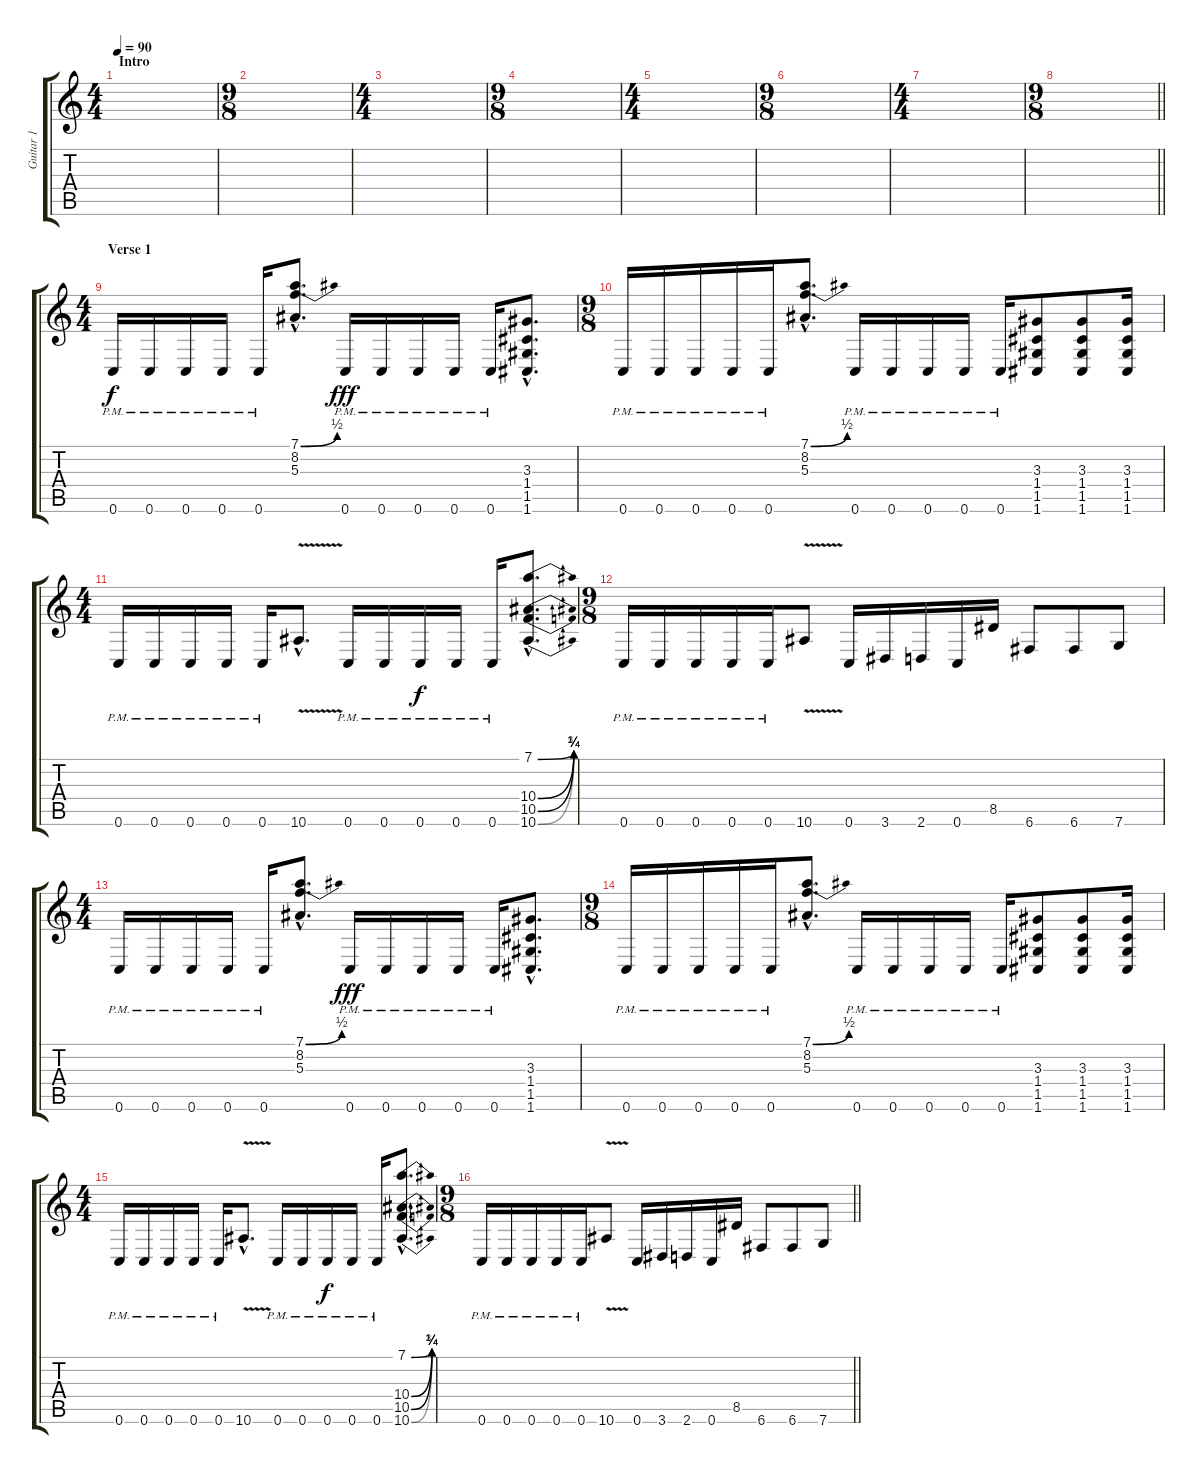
\track ("Guitar 1" "Guitar 1") {instrument overdrivenguitar}
\staff {score tabs}
\tuning (D4 A3 F3 C3 G2 C2) {hide}
\ts (4 4)
\section ("" "Intro")
\tempo 90
\clef g2
\ks c
|
\ts (9 8)
|
\ts (4 4)
|
\ts (9 8)
|
\ts (4 4)
|
\ts (9 8)
|
\ts (4 4)
|
\ts (9 8)
\barLineRight lightlight
|
\ts (4 4)
\section ("" "Verse 1")
0.6{pm}.16 0.6{pm}.16 0.6{pm}.16 0.6{pm}.16 0.6{pm}.16 (7.1{be (bend 0 0 60 2) hac} 8.2{hac} 5.3{hac}).8{d} 0.6{pm}.16{dy fff} 0.6{pm}.16 0.6{pm}.16 0.6{pm}.16 0.6{pm}.16 (3.3{hac} 1.4{hac} 1.5{hac} 1.6{hac}).8{d} |
\ts (9 8)
0.6{pm}.16 0.6{pm}.16 0.6{pm}.16 0.6{pm}.16 0.6{pm}.16 (7.1{be (bend 0 0 60 2) hac} 8.2{hac} 5.3{hac}).8{d} 0.6{pm}.16 0.6{pm}.16 0.6{pm}.16 0.6{pm}.16 0.6{pm}.16 (3.3 1.4 1.5 1.6).8 (3.3 1.4 1.5 1.6).8 (3.3 1.4 1.5 1.6).16 |
\ts (4 4)
0.6{pm}.16 0.6{pm}.16 0.6{pm}.16 0.6{pm}.16 0.6{pm}.16 10.6{v hac}.8{d} 0.6{pm}.16 0.6{pm}.16 0.6{pm}.16{dy f} 0.6{pm}.16 0.6{pm}.16 (7.1{be (bend 0 0 60 3) hac} 10.4{be (bend 0 0 60 1) hac} 10.5{be (bend 0 0 60 1) hac} 10.6{be (bend 0 0 60 1) hac}).8{d} |
\ts (9 8)
0.6{pm}.16 0.6{pm}.16 0.6{pm}.16 0.6{pm}.16 0.6{pm}.16 10.6{v}.8 0.6.16 3.6.16 2.6.16 0.6.16 8.5.16 6.6.8 6.6.8 7.6.8 |
\ts (4 4)
0.6{pm}.16 0.6{pm}.16 0.6{pm}.16 0.6{pm}.16 0.6{pm}.16 (7.1{be (bend 0 0 60 2) hac} 8.2{hac} 5.3{hac}).8{d} 0.6{pm}.16{dy fff} 0.6{pm}.16 0.6{pm}.16 0.6{pm}.16 0.6{pm}.16 (3.3{hac} 1.4{hac} 1.5{hac} 1.6{hac}).8{d} |
\ts (9 8)
0.6{pm}.16 0.6{pm}.16 0.6{pm}.16 0.6{pm}.16 0.6{pm}.16 (7.1{be (bend 0 0 60 2) hac} 8.2{hac} 5.3{hac}).8{d} 0.6{pm}.16 0.6{pm}.16 0.6{pm}.16 0.6{pm}.16 0.6{pm}.16 (3.3 1.4 1.5 1.6).8 (3.3 1.4 1.5 1.6).8 (3.3 1.4 1.5 1.6).16 |
\ts (4 4)
0.6{pm}.16 0.6{pm}.16 0.6{pm}.16 0.6{pm}.16 0.6{pm}.16 10.6{v hac}.8{d} 0.6{pm}.16 0.6{pm}.16 0.6{pm}.16{dy f} 0.6{pm}.16 0.6{pm}.16 (7.1{be (bend 0 0 60 3) hac} 10.4{be (bend 0 0 60 1) hac} 10.5{be (bend 0 0 60 1) hac} 10.6{be (bend 0 0 60 1) hac}).8{d} |
\ts (9 8)
\barLineRight lightlight
0.6{pm}.16 0.6{pm}.16 0.6{pm}.16 0.6{pm}.16 0.6{pm}.16 10.6{v}.8 0.6.16 3.6.16 2.6.16 0.6.16 8.5.16 6.6.8 6.6.8 7.6.8
